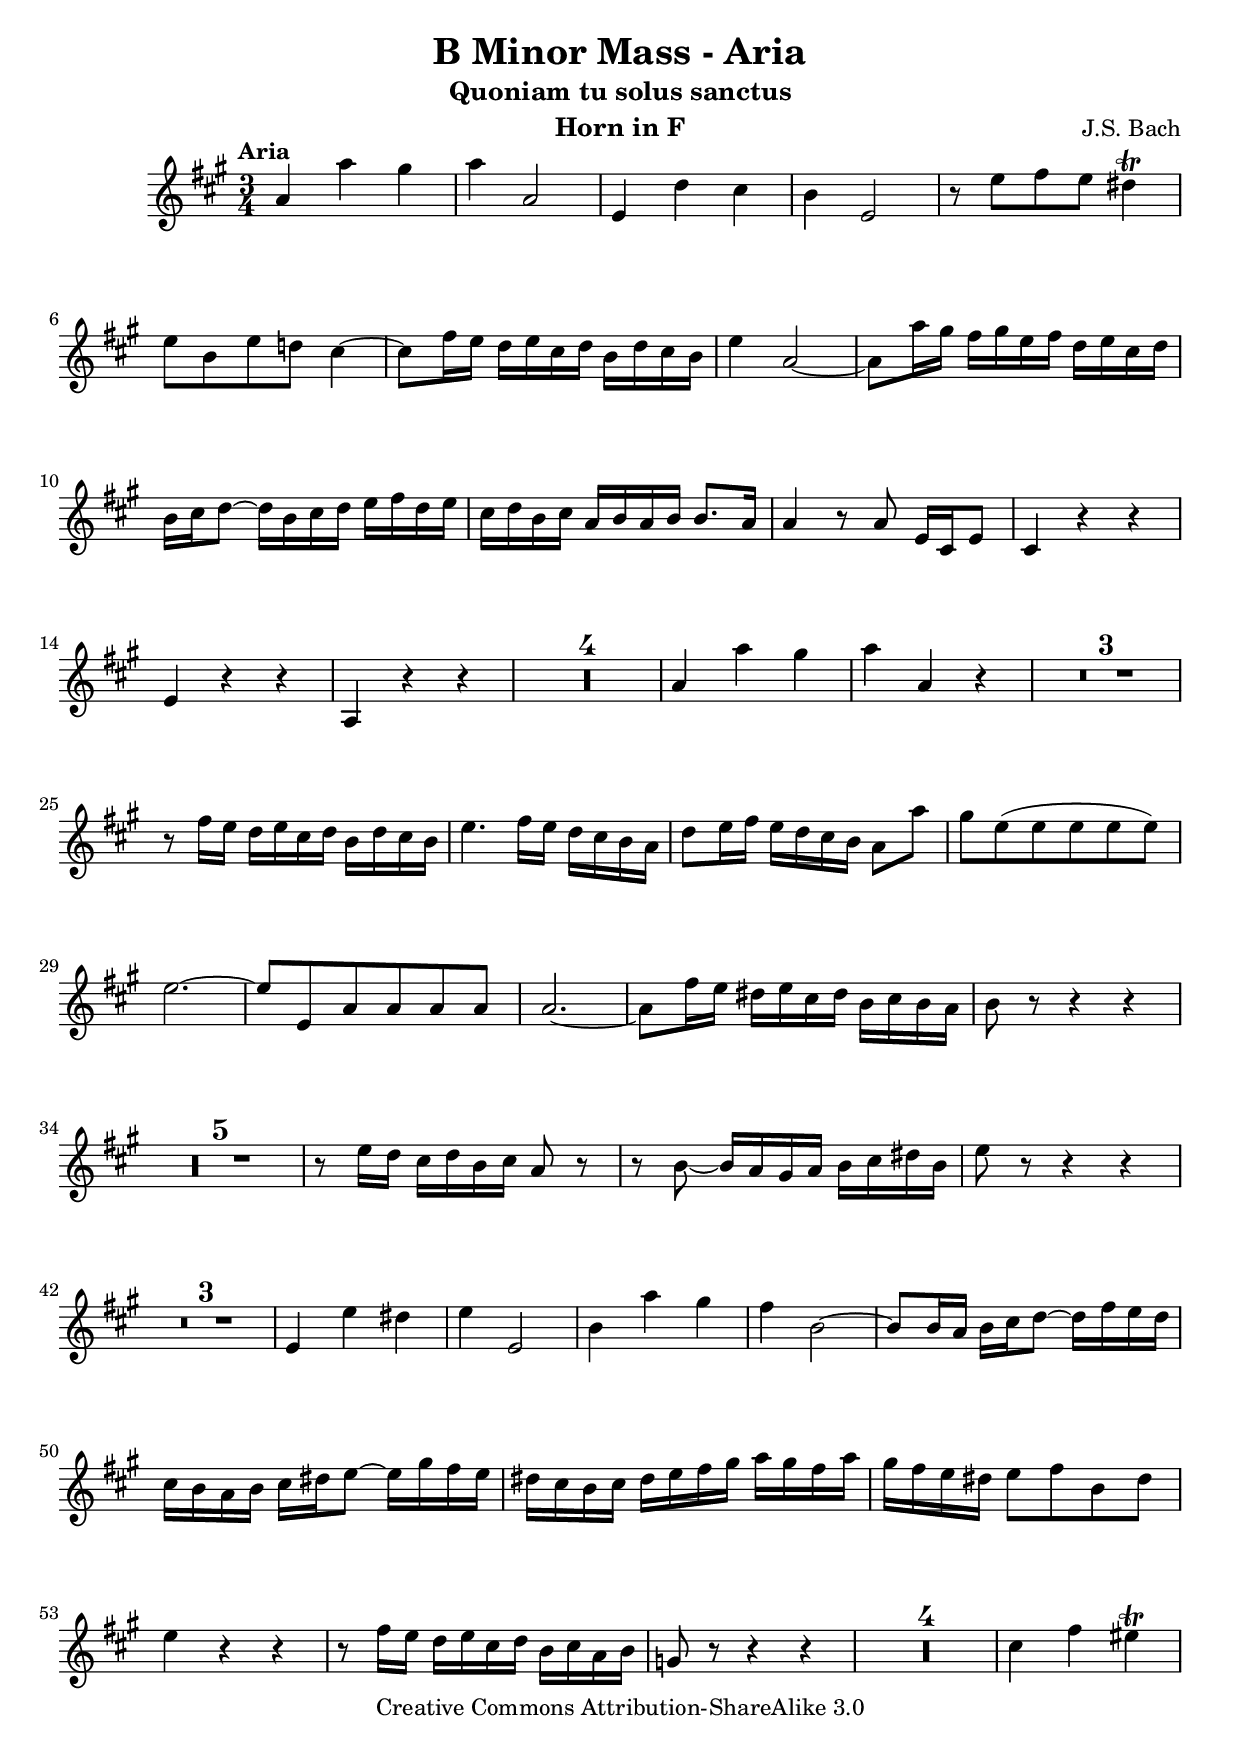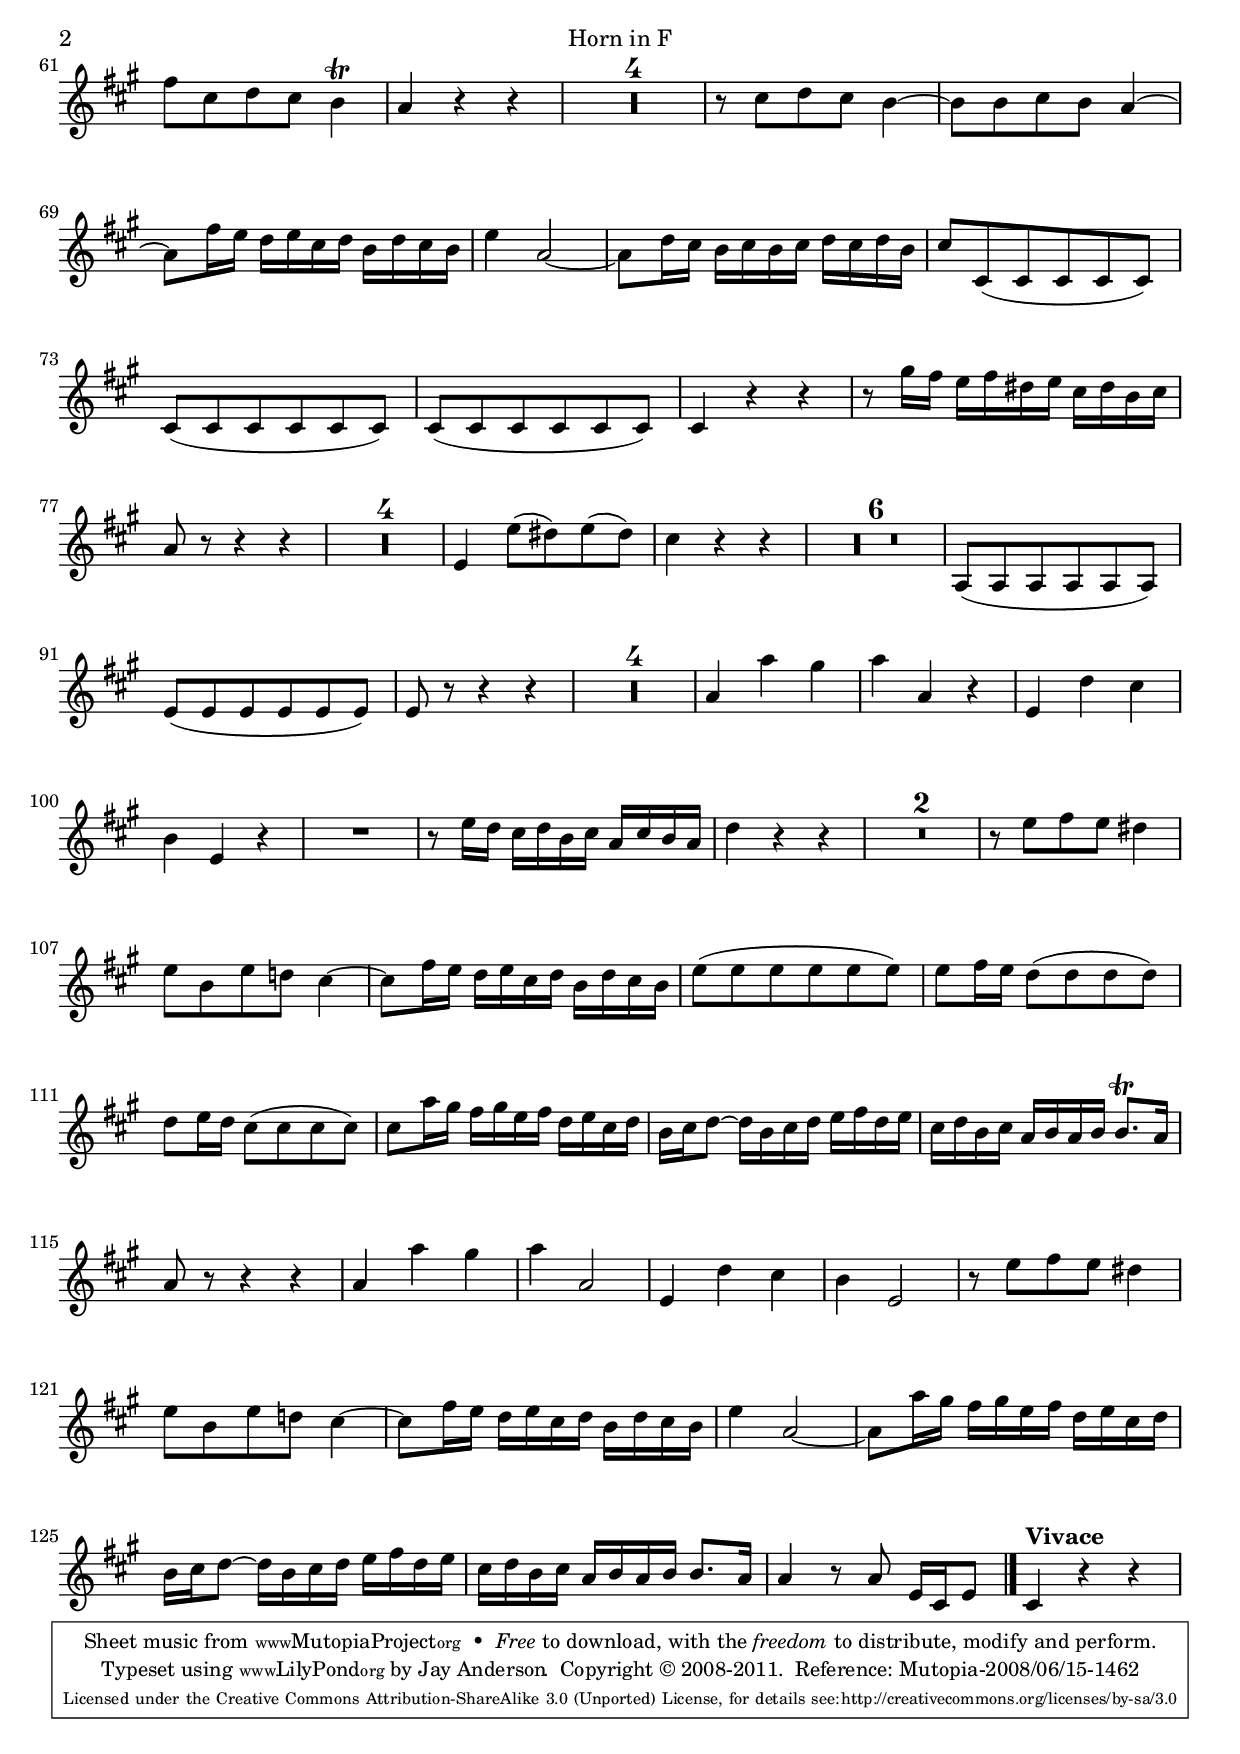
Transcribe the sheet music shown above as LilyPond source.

\version "2.14.1"

\include "defs.ily" 
\version "2.14.1"

hornAria = \relative c''
{
  \transposition d
  \key c \major
  c4 c' b |
  c c,2 |
  g4 f' e |
  d g,2 |
  r8 g' a g fis4\trill |
  g8 d g f e4~ |
  e8 a16 g f g e f d f e d |
  g4 c,2~ |
  c8 c'16 b a b g a f g e f |
  d e f8~ f16 d e f g a f g |
  e f d e c d c d d8. c16 |
  c4 r8 c8 g16 e g8 |
  e4 r r |
  g r r |
  c, r r |
  R2.*4 |
  c'4 c' b |
  c c, r |
  R2.*3 |
  r8 a'16 g f g e f d f e d |
  g4. a16 g f e d c |
  f8 g16 a g f e d c8 c' |
  b g( g g g g) |
  g2.~ |
  g8 g, c c c c |
  c2.~ |
  c8 a'16 g fis g e fis d e d c |
  d8 r r4 r |
  R2.*5 |
  r8 g16 f e f d e c8 r |
  r d~ d16 c b c d e fis d |
  g8 r r4 r |
  R2.*3 |
  g,4 g' fis |
  g g,2 |
  d'4 c' b |
  a d,2~ |
  d8 d16 c d e f8~ f16 a g f |
  e d c d e fis g8~ g16 b a g |
  fis e d e fis g a b c b a c |
  b a g fis g8 a d, fis |
  g4 r r |
  r8 a16 g f g e f d e c d |
  bes8 r r4 r |
  R2.*4 |
  e4 a gis\trill |
  a8 e f e d4\trill |
  c r r |
  R2.*4 |
  r8 e f e d4~ |
  d8 d e d c4~ |
  c8 a'16 g f g e f d f e d |
  g4 c,2~ |
  c8 f16 e d e d e f e f d |
  e8 e,( e e e e) |
  e( e e e e e) |
  e( e e e e e) |
  e4 r r |
  r8 b''16 a g a fis g e fis d e |
  c8 r r4 r |
  R2.*4 |
  g4 g'8( fis) g( fis) |
  e4 r r |
  R2.*6 |
  c,8( c c c c c) |
  g'( g g g g g) |
  g r r4 r |
  R2.*4 |
  c4 c' b |
  c c, r |
  g f' e |
  d g, r |
  R2. |
  r8 g'16 f e f d e c e d c |
  f4 r r |
  R2.*2 |
  r8 g a g fis4 |
  g8 d g f e4~ |
  e8 a16 g f g e f d f e d |
  g8( g g g g g) |
  g a16 g f8( f f f) |
  f g16 f e8( e e e) |
  e c'16 b a b g a f g e f |
  d e f8~ f16 d e f g a f g |
  e f d e c d c d d8.\trill c16 |
  c8 r r4 r |
  c4 c' b |
  c c,2 |
  g4 f' e |
  d g,2 |
  r8 g' a g fis4 |
  g8 d g f e4~ |
  e8 a16 g f g e f d f e d |
  g4 c,2~ |
  c8 c'16 b a b g a f g e f |
  d e f8~ f16 d e f g a f g |
  e f d e c d c d d8. c16 |
  c4 r8 c g16 e g8 |

  %vivace
  e4 r r |
}
 

instrument = "Horn in F"

notes = \transpose f d \hornAria

\version "2.14.1"

\include "defs.ily"

\book
{
  \include "header.ily"
  \score
  {
    \new Staff
    {
      << \notes \outlineAria >>
    }
  }
}

